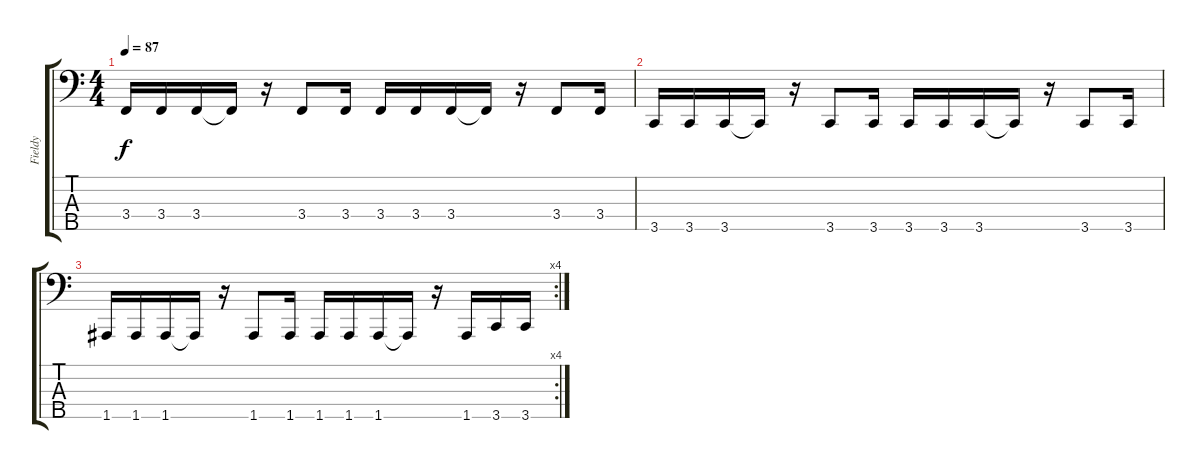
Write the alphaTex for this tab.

\track ("Fieldy" "Fieldy") {instrument electricbassfinger}
\staff {score tabs}
\tuning (F2 C2 G1 D1 A0) {hide}
\ts (4 4)
\tempo 87
\clef f4
\ks c
3.4.16{dy f} 3.4.16 3.4.16 3.4{t}.16 r.16 3.4.8 3.4.16 3.4.16 3.4.16 3.4.16 3.4{t}.16 r.16 3.4.8 3.4.16 |
3.5.16 3.5.16 3.5.16 3.5{t}.16 r.16 3.5.8 3.5.16 3.5.16 3.5.16 3.5.16 3.5{t}.16 r.16 3.5.8 3.5.16 |
\rc 4
1.5.16 1.5.16 1.5.16 1.5{t}.16 r.16 1.5.8 1.5.16 1.5.16 1.5.16 1.5.16 1.5{t}.16 r.16 1.5.16 3.5.16 3.5.16
